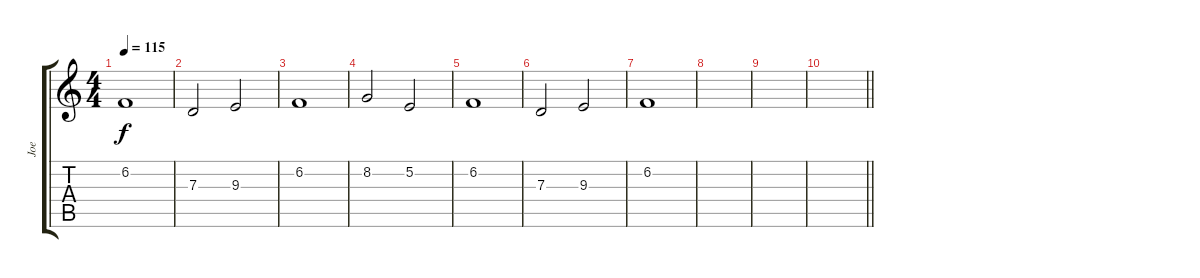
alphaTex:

\track ("Joe" "Joe") {instrument synthvoice}
\staff {score tabs}
\tuning (E4 B3 G3 D3 A2 E2) {hide}
\ts (4 4)
\tempo 115
\clef g2
\ks c
6.2.1{dy f} |
7.3.2 9.3.2 |
6.2.1 |
8.2.2 5.2.2 |
6.2.1 |
7.3.2 9.3.2 |
6.2.1 |
|
|
\barLineRight lightlight
